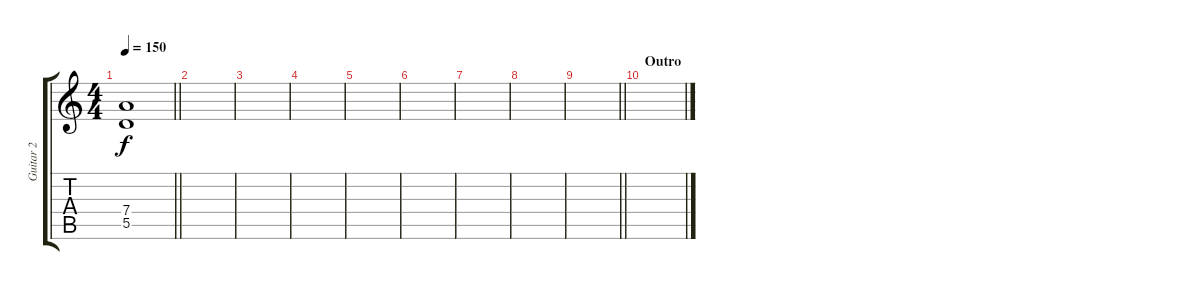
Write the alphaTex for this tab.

\track ("Guitar 2" "Guitar 2") {instrument distortionguitar}
\staff {score tabs}
\tuning (E4 B3 G3 D3 A2 E2) {hide}
\ts (4 4)
\tempo 150
\clef g2
\barLineRight lightlight
\ks c
(7.4{t} 5.5{t}).1{dy f} |
|
|
|
|
|
|
|
\barLineRight lightlight
|
\section ("" "Outro")
